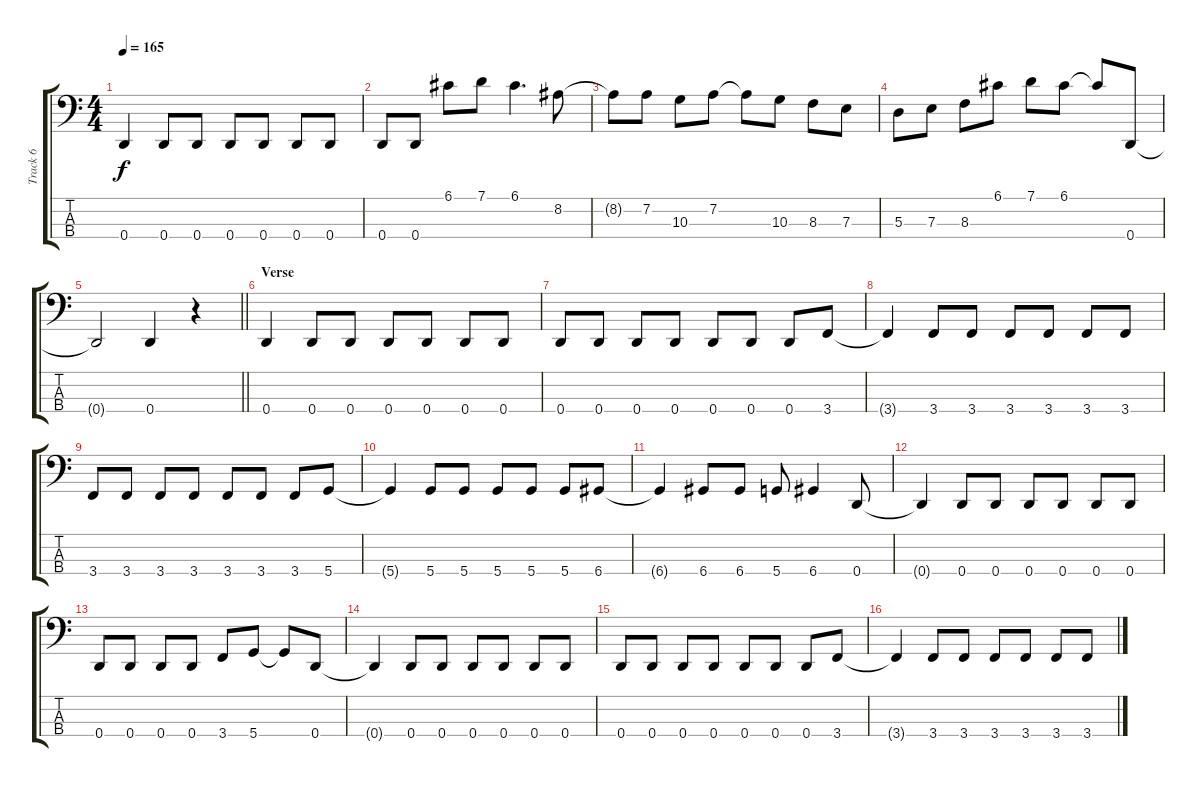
\track ("Track 6" "Track 6") {instrument electricbassfinger}
\staff {score tabs}
\tuning (G2 D2 A1 D1) {hide}
\ts (4 4)
\tempo 165
\clef f4
\ks c
0.4{t}.4{dy f} 0.4.8 0.4.8 0.4.8 0.4.8 0.4.8 0.4.8 |
0.4.8 0.4.8 6.1.8 7.1.8 6.1.4{d} 8.2.8 |
8.2{t}.8 7.2.8 10.3.8 7.2.8 7.2{t}.8 10.3.8 8.3.8 7.3.8 |
5.3.8 7.3.8 8.3.8 6.1.8 7.1.8 6.1.8 6.1{t}.8 0.4.8 |
\barLineRight lightlight
0.4{t}.2 0.4.4 r.4 |
\section ("" "Verse")
0.4.4 0.4.8 0.4.8 0.4.8 0.4.8 0.4.8 0.4.8 |
0.4.8 0.4.8 0.4.8 0.4.8 0.4.8 0.4.8 0.4.8 3.4.8 |
3.4{t}.4 3.4.8 3.4.8 3.4.8 3.4.8 3.4.8 3.4.8 |
3.4.8 3.4.8 3.4.8 3.4.8 3.4.8 3.4.8 3.4.8 5.4.8 |
5.4{t}.4 5.4.8 5.4.8 5.4.8 5.4.8 5.4.8 6.4.8 |
6.4{t}.4 6.4.8 6.4.8 5.4.8 6.4.4 0.4.8 |
0.4{t}.4 0.4.8 0.4.8 0.4.8 0.4.8 0.4.8 0.4.8 |
0.4.8 0.4.8 0.4.8 0.4.8 3.4.8 5.4.8 5.4{t}.8 0.4.8 |
0.4{t}.4 0.4.8 0.4.8 0.4.8 0.4.8 0.4.8 0.4.8 |
0.4.8 0.4.8 0.4.8 0.4.8 0.4.8 0.4.8 0.4.8 3.4.8 |
3.4{t}.4 3.4.8 3.4.8 3.4.8 3.4.8 3.4.8 3.4.8
